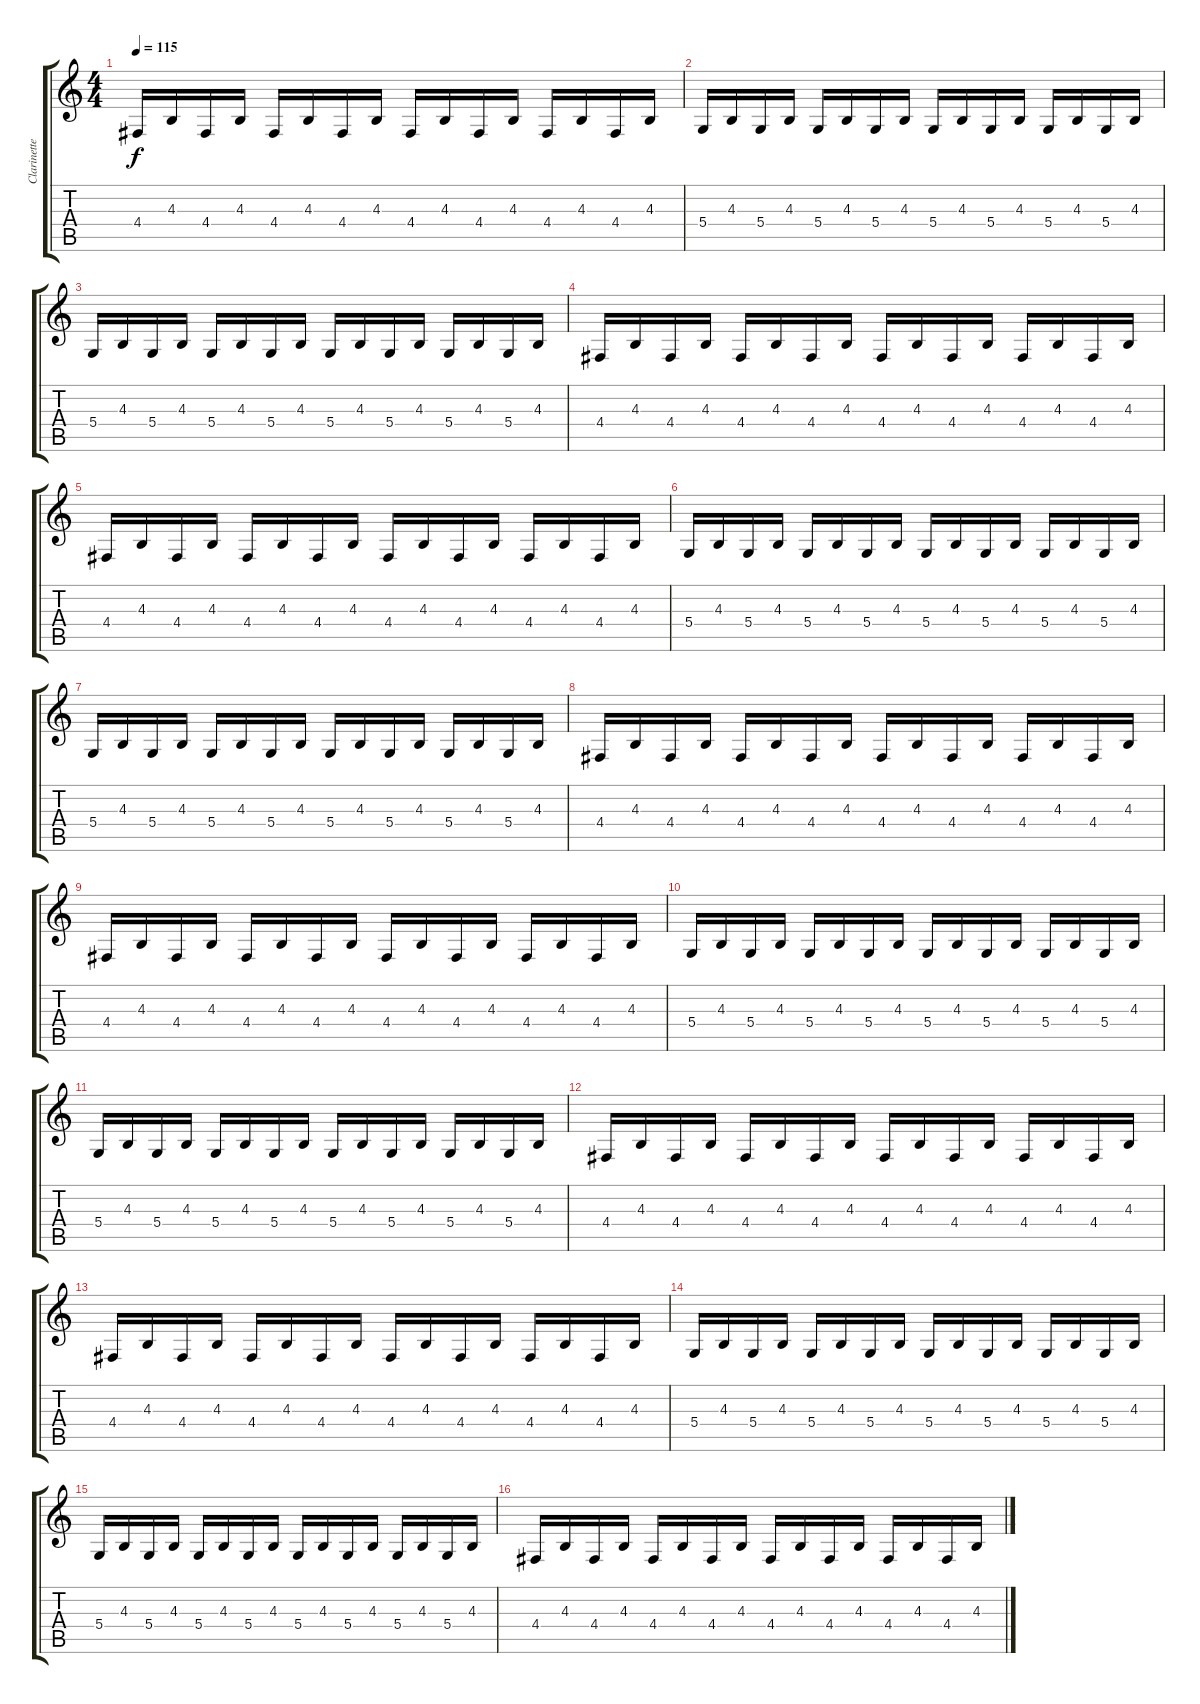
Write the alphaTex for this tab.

\track ("Clarinettes" "Clarinette") {instrument clarinet}
\staff {score tabs}
\tuning (E4 B3 G3 D3 A2 E2) {hide}
\ts (4 4)
\tempo 115
\clef g2
\ks c
4.4.16{dy f} 4.3.16 4.4.16 4.3.16 4.4.16 4.3.16 4.4.16 4.3.16 4.4.16 4.3.16 4.4.16 4.3.16 4.4.16 4.3.16 4.4.16 4.3.16 |
5.4.16 4.3.16 5.4.16 4.3.16 5.4.16 4.3.16 5.4.16 4.3.16 5.4.16 4.3.16 5.4.16 4.3.16 5.4.16 4.3.16 5.4.16 4.3.16 |
5.4.16 4.3.16 5.4.16 4.3.16 5.4.16 4.3.16 5.4.16 4.3.16 5.4.16 4.3.16 5.4.16 4.3.16 5.4.16 4.3.16 5.4.16 4.3.16 |
4.4.16 4.3.16 4.4.16 4.3.16 4.4.16 4.3.16 4.4.16 4.3.16 4.4.16 4.3.16 4.4.16 4.3.16 4.4.16 4.3.16 4.4.16 4.3.16 |
4.4.16 4.3.16 4.4.16 4.3.16 4.4.16 4.3.16 4.4.16 4.3.16 4.4.16 4.3.16 4.4.16 4.3.16 4.4.16 4.3.16 4.4.16 4.3.16 |
5.4.16 4.3.16 5.4.16 4.3.16 5.4.16 4.3.16 5.4.16 4.3.16 5.4.16 4.3.16 5.4.16 4.3.16 5.4.16 4.3.16 5.4.16 4.3.16 |
5.4.16 4.3.16 5.4.16 4.3.16 5.4.16 4.3.16 5.4.16 4.3.16 5.4.16 4.3.16 5.4.16 4.3.16 5.4.16 4.3.16 5.4.16 4.3.16 |
4.4.16 4.3.16 4.4.16 4.3.16 4.4.16 4.3.16 4.4.16 4.3.16 4.4.16 4.3.16 4.4.16 4.3.16 4.4.16 4.3.16 4.4.16 4.3.16 |
4.4.16 4.3.16 4.4.16 4.3.16 4.4.16 4.3.16 4.4.16 4.3.16 4.4.16 4.3.16 4.4.16 4.3.16 4.4.16 4.3.16 4.4.16 4.3.16 |
5.4.16 4.3.16 5.4.16 4.3.16 5.4.16 4.3.16 5.4.16 4.3.16 5.4.16 4.3.16 5.4.16 4.3.16 5.4.16 4.3.16 5.4.16 4.3.16 |
5.4.16 4.3.16 5.4.16 4.3.16 5.4.16 4.3.16 5.4.16 4.3.16 5.4.16 4.3.16 5.4.16 4.3.16 5.4.16 4.3.16 5.4.16 4.3.16 |
4.4.16 4.3.16 4.4.16 4.3.16 4.4.16 4.3.16 4.4.16 4.3.16 4.4.16 4.3.16 4.4.16 4.3.16 4.4.16 4.3.16 4.4.16 4.3.16 |
4.4.16 4.3.16 4.4.16 4.3.16 4.4.16 4.3.16 4.4.16 4.3.16 4.4.16 4.3.16 4.4.16 4.3.16 4.4.16 4.3.16 4.4.16 4.3.16 |
5.4.16 4.3.16 5.4.16 4.3.16 5.4.16 4.3.16 5.4.16 4.3.16 5.4.16 4.3.16 5.4.16 4.3.16 5.4.16 4.3.16 5.4.16 4.3.16 |
5.4.16 4.3.16 5.4.16 4.3.16 5.4.16 4.3.16 5.4.16 4.3.16 5.4.16 4.3.16 5.4.16 4.3.16 5.4.16 4.3.16 5.4.16 4.3.16 |
\section ("" "")
4.4.16 4.3.16 4.4.16 4.3.16 4.4.16 4.3.16 4.4.16 4.3.16 4.4.16 4.3.16 4.4.16 4.3.16 4.4.16 4.3.16 4.4.16 4.3.16
